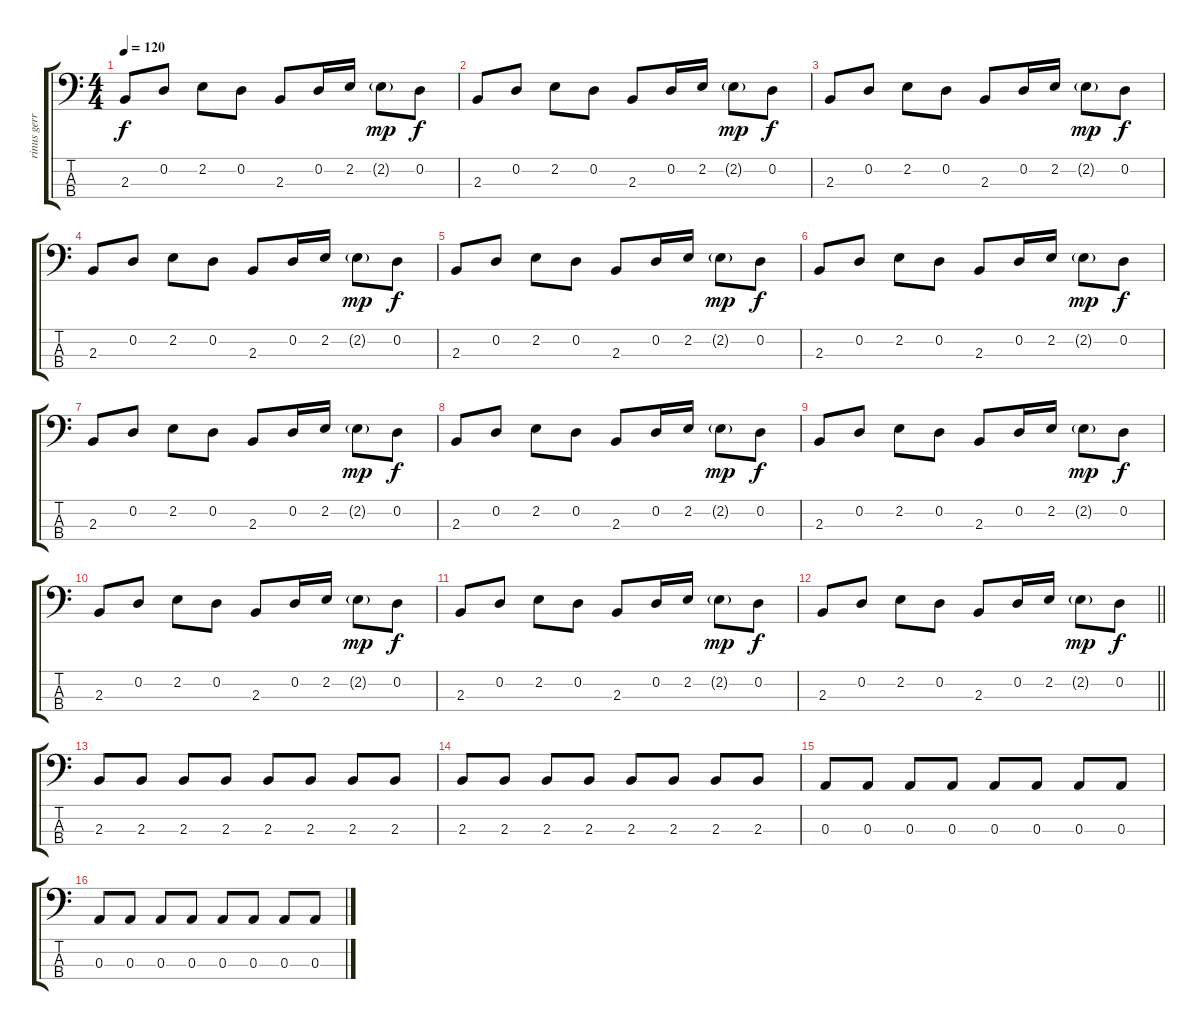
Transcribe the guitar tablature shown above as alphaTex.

\track ("rinus gerritsen" "rinus gerr") {instrument acousticbass}
\staff {score tabs}
\tuning (G2 D2 A1 E1) {hide}
\ts (4 4)
\tempo 120
\clef f4
\ks c
2.3.8{dy f} 0.2.8 2.2.8 0.2.8 2.3.8 0.2.16 2.2.16 2.2{g}.8{dy mp} 0.2.8{dy f} |
2.3.8 0.2.8 2.2.8 0.2.8 2.3.8 0.2.16 2.2.16 2.2{g}.8{dy mp} 0.2.8{dy f} |
2.3.8 0.2.8 2.2.8 0.2.8 2.3.8 0.2.16 2.2.16 2.2{g}.8{dy mp} 0.2.8{dy f} |
2.3.8 0.2.8 2.2.8 0.2.8 2.3.8 0.2.16 2.2.16 2.2{g}.8{dy mp} 0.2.8{dy f} |
2.3.8 0.2.8 2.2.8 0.2.8 2.3.8 0.2.16 2.2.16 2.2{g}.8{dy mp} 0.2.8{dy f} |
2.3.8 0.2.8 2.2.8 0.2.8 2.3.8 0.2.16 2.2.16 2.2{g}.8{dy mp} 0.2.8{dy f} |
2.3.8 0.2.8 2.2.8 0.2.8 2.3.8 0.2.16 2.2.16 2.2{g}.8{dy mp} 0.2.8{dy f} |
2.3.8 0.2.8 2.2.8 0.2.8 2.3.8 0.2.16 2.2.16 2.2{g}.8{dy mp} 0.2.8{dy f} |
2.3.8 0.2.8 2.2.8 0.2.8 2.3.8 0.2.16 2.2.16 2.2{g}.8{dy mp} 0.2.8{dy f} |
2.3.8 0.2.8 2.2.8 0.2.8 2.3.8 0.2.16 2.2.16 2.2{g}.8{dy mp} 0.2.8{dy f} |
2.3.8 0.2.8 2.2.8 0.2.8 2.3.8 0.2.16 2.2.16 2.2{g}.8{dy mp} 0.2.8{dy f} |
\barLineRight lightlight
2.3.8 0.2.8 2.2.8 0.2.8 2.3.8 0.2.16 2.2.16 2.2{g}.8{dy mp} 0.2.8{dy f} |
2.3.8 2.3.8 2.3.8 2.3.8 2.3.8 2.3.8 2.3.8 2.3.8 |
2.3.8 2.3.8 2.3.8 2.3.8 2.3.8 2.3.8 2.3.8 2.3.8 |
0.3.8 0.3.8 0.3.8 0.3.8 0.3.8 0.3.8 0.3.8 0.3.8 |
0.3.8 0.3.8 0.3.8 0.3.8 0.3.8 0.3.8 0.3.8 0.3.8
